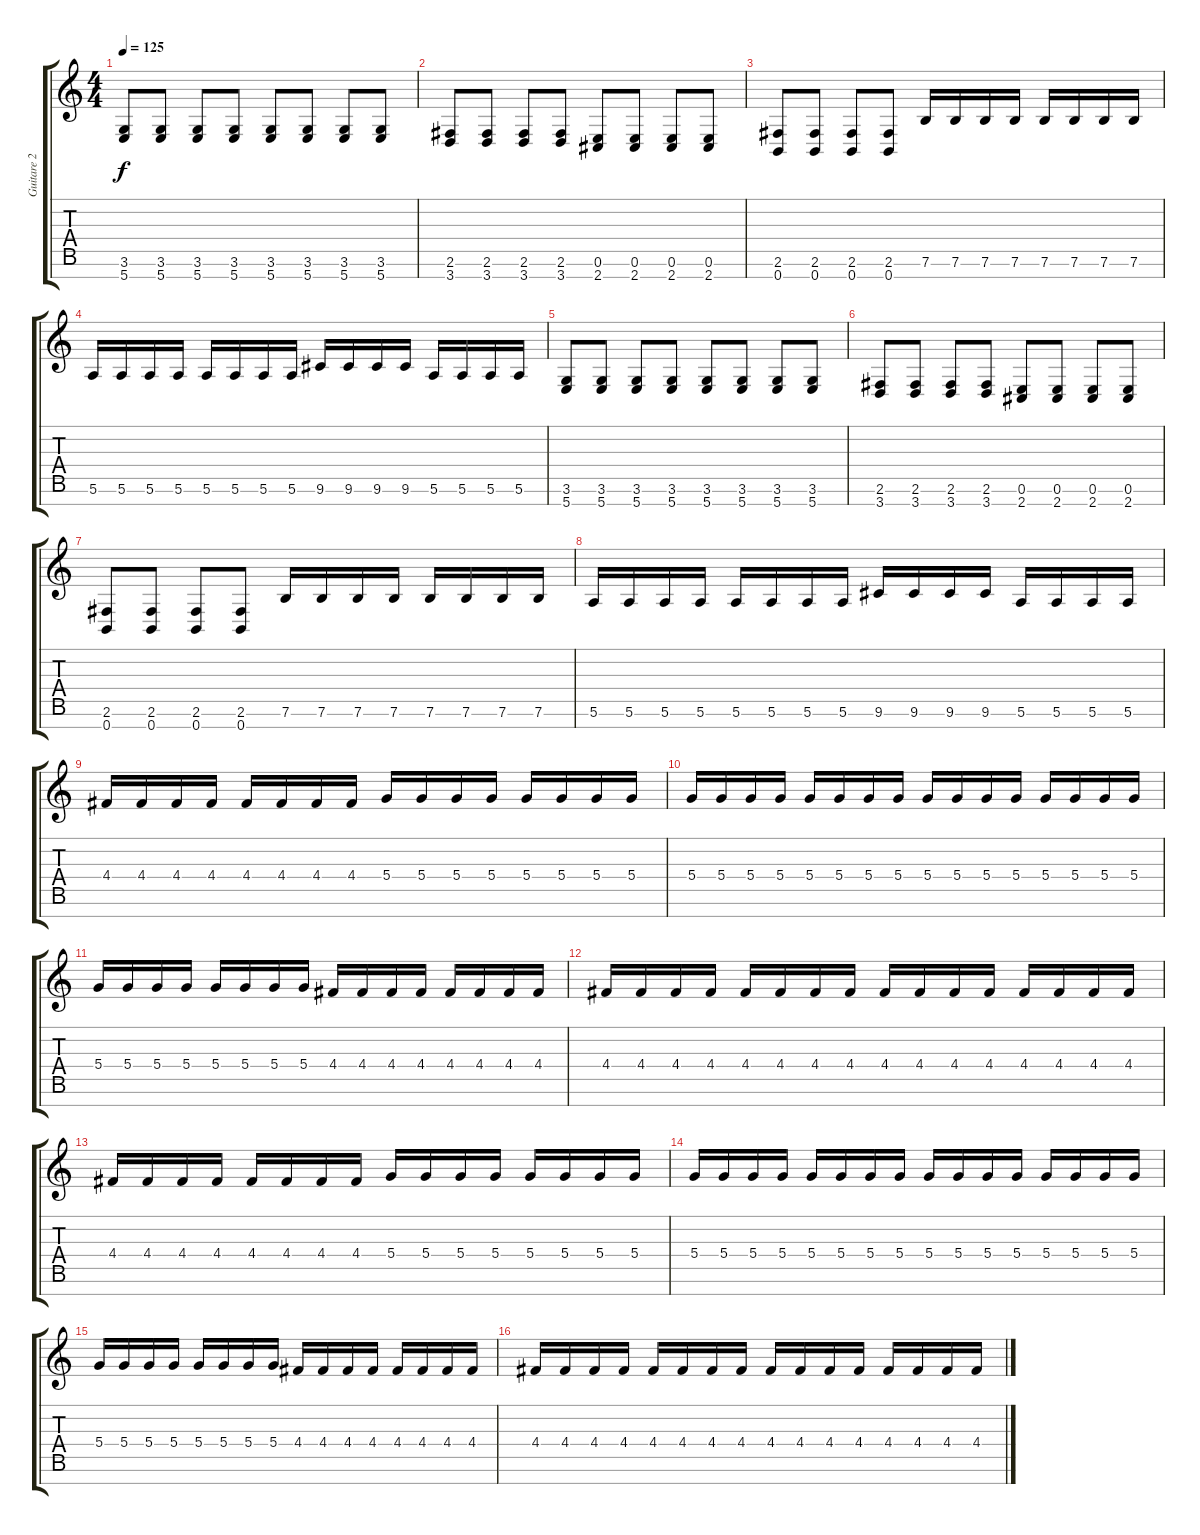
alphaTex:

\track ("Guitare 2" "Guitare 2") {instrument distortionguitar}
\staff {score tabs}
\tuning (E4 B3 G3 D3 A2 E2 B1) {hide}
\ts (4 4)
\tempo 125
\clef g2
\ks c
(3.6 5.7).8{dy f} (3.6 5.7).8 (3.6 5.7).8 (3.6 5.7).8 (3.6 5.7).8 (3.6 5.7).8 (3.6 5.7).8 (3.6 5.7).8 |
(2.6 3.7).8 (2.6 3.7).8 (2.6 3.7).8 (2.6 3.7).8 (0.6 2.7).8 (0.6 2.7).8 (0.6 2.7).8 (0.6 2.7).8 |
(2.6 0.7).8 (2.6 0.7).8 (2.6 0.7).8 (2.6 0.7).8 7.6.16 7.6.16 7.6.16 7.6.16 7.6.16 7.6.16 7.6.16 7.6.16 |
5.6.16 5.6.16 5.6.16 5.6.16 5.6.16 5.6.16 5.6.16 5.6.16 9.6.16 9.6.16 9.6.16 9.6.16 5.6.16 5.6.16 5.6.16 5.6.16 |
(3.6 5.7).8 (3.6 5.7).8 (3.6 5.7).8 (3.6 5.7).8 (3.6 5.7).8 (3.6 5.7).8 (3.6 5.7).8 (3.6 5.7).8 |
(2.6 3.7).8 (2.6 3.7).8 (2.6 3.7).8 (2.6 3.7).8 (0.6 2.7).8 (0.6 2.7).8 (0.6 2.7).8 (0.6 2.7).8 |
(2.6 0.7).8 (2.6 0.7).8 (2.6 0.7).8 (2.6 0.7).8 7.6.16 7.6.16 7.6.16 7.6.16 7.6.16 7.6.16 7.6.16 7.6.16 |
5.6.16 5.6.16 5.6.16 5.6.16 5.6.16 5.6.16 5.6.16 5.6.16 9.6.16 9.6.16 9.6.16 9.6.16 5.6.16 5.6.16 5.6.16 5.6.16 |
4.4.16 4.4.16 4.4.16 4.4.16 4.4.16 4.4.16 4.4.16 4.4.16 5.4.16 5.4.16 5.4.16 5.4.16 5.4.16 5.4.16 5.4.16 5.4.16 |
5.4.16 5.4.16 5.4.16 5.4.16 5.4.16 5.4.16 5.4.16 5.4.16 5.4.16 5.4.16 5.4.16 5.4.16 5.4.16 5.4.16 5.4.16 5.4.16 |
5.4.16 5.4.16 5.4.16 5.4.16 5.4.16 5.4.16 5.4.16 5.4.16 4.4.16 4.4.16 4.4.16 4.4.16 4.4.16 4.4.16 4.4.16 4.4.16 |
4.4.16 4.4.16 4.4.16 4.4.16 4.4.16 4.4.16 4.4.16 4.4.16 4.4.16 4.4.16 4.4.16 4.4.16 4.4.16 4.4.16 4.4.16 4.4.16 |
4.4.16 4.4.16 4.4.16 4.4.16 4.4.16 4.4.16 4.4.16 4.4.16 5.4.16 5.4.16 5.4.16 5.4.16 5.4.16 5.4.16 5.4.16 5.4.16 |
5.4.16 5.4.16 5.4.16 5.4.16 5.4.16 5.4.16 5.4.16 5.4.16 5.4.16 5.4.16 5.4.16 5.4.16 5.4.16 5.4.16 5.4.16 5.4.16 |
5.4.16 5.4.16 5.4.16 5.4.16 5.4.16 5.4.16 5.4.16 5.4.16 4.4.16 4.4.16 4.4.16 4.4.16 4.4.16 4.4.16 4.4.16 4.4.16 |
4.4.16 4.4.16 4.4.16 4.4.16 4.4.16 4.4.16 4.4.16 4.4.16 4.4.16 4.4.16 4.4.16 4.4.16 4.4.16 4.4.16 4.4.16 4.4.16
